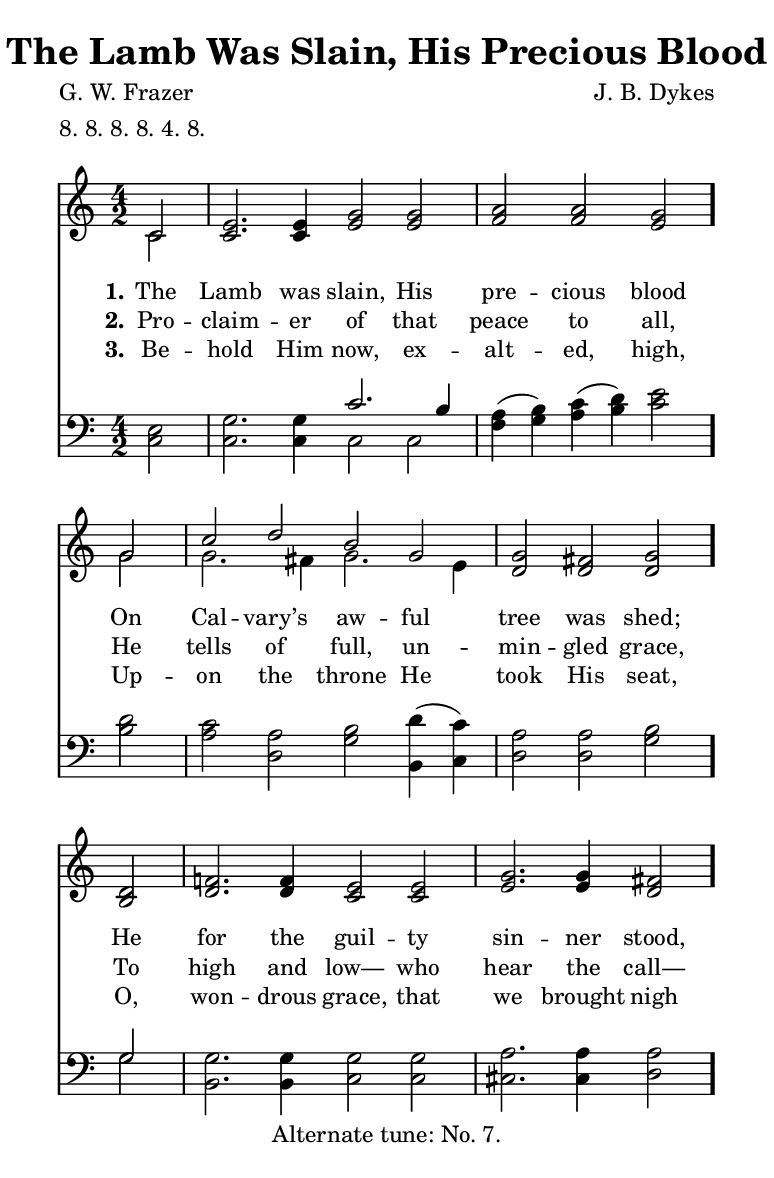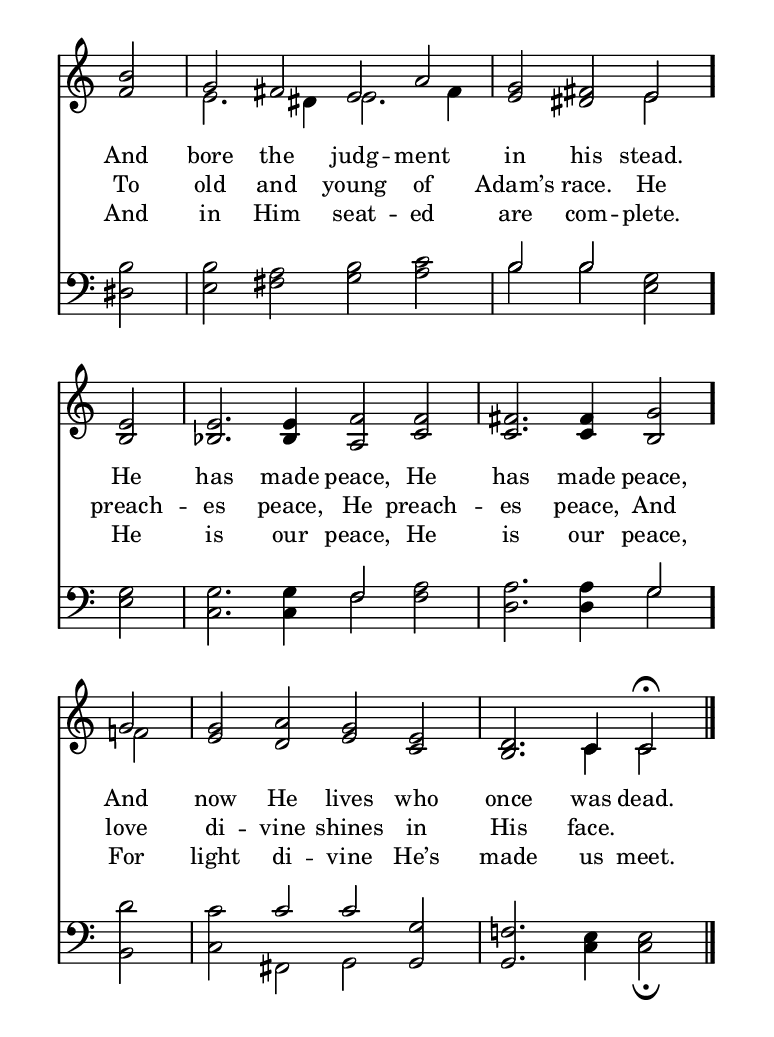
\include "common/global.ily"
\paper {
  \include "common/paper.ily"
  system-count = #(cond (is-eogsized 4) (#t #f))
  oddFooterMarkup = \markup { \fill-line { \on-the-fly \first-page "Alternate tune: No. 7." } }
}

\header{
  hymnnumber = "123"
  title = "The Lamb Was Slain, His Precious Blood"
  tunename = "Melita"
  meter = "8. 8. 8. 8. 4. 8."
  poet = "G. W. Frazer"
  composer = "J. B. Dykes"
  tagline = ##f
}

% for fermata in MIDI
ta = { \tempo 2=80 }
tb = { \tempo 2=40 }

global = {
  \include "common/overrides.ily"
  \override Staff.TimeSignature.style = #'numbered
  \time 4/2
  \override Score.MetronomeMark.transparent = ##t % hide all fermata changes too
  \ta
  \key c \major
  \partial 2
  \autoBeamOff
}

notesSoprano = {
\global
\relative c' {

c2 | e2. e4 g2 g | a a g
g | c d b g | g fis g
d | f!2. f4 e2 e | g2. g4 fis2
b | g fis e a | g fis e
e | e2. e4 f2 f2 | fis2. fis4 g2
g | g a g e | d2. c4 \tb c2 \fermata \ta

  \bar "|."

}
}

notesAlto = {
\global
\relative e' {

c2 c2. c4 e2 e | f f e
g2 | g2. fis4 g2. e4 | d2 d d % original has impossible timing for second dotted half (not dotted in original)
b2 | d2. d4 c2 c | e2. e4 d2
fis2 | e2. dis4 e2. fis4 | e2 dis e
b2 | bes2. bes4 a2 c | c2. c4 b2
f'!2 | e d e c | b2. c4 c2

}
}

notesTenor = {
\global
\relative a {

e2 | g2. g4 c2. b4 | a4( b) c( d) e2
d2 | c a b d4( c) | a2 a b
g2 | g2. g4 g2 g | a2. a4 a2
b2 | b a b c | b b g
g2 | g2. g4 f2 a | a2. a4 g2
d'2 | c c c g | f!2. e4 e2

}
}

notesBass = {
\global
\relative f {

c2 | c2. c4 c2 c | f4( g) a( b) c2
b2 | a d, g b,4( c) | d2 d g
g2 | b,2. b4 c2 c | cis2. cis4 d2
dis2 | e fis g a | b b e,
e2 | c2. c4 f2 f | d2. d4 g2
b,2 | c fis, g g | g2. c4 \tb c2_\fermata \ta


}
}

wordsA = \lyricmode {
\set stanza = "1."

The Lamb was slain, His pre -- cious blood \bar "."
On Cal -- vary’s aw -- ful tree was shed; \bar "."
He for the guil -- ty sin -- ner stood, \bar "."
And bore the judg -- ment in his stead. \bar "."
He has made peace, He has made peace, \bar "."
And now He lives who once was dead. \bar "."

}

wordsB = \lyricmode {
\set stanza = "2."

Pro -- claim -- er of that peace to all,
He tells of full, un -- min -- gled grace,
To high and low— who hear the call—
To old and young of Adam’s race.
He preach -- es peace, He preach -- es peace,
And love di -- vine shines in His face.

}

wordsC = \lyricmode {
\set stanza = "3."

Be -- hold Him now, ex -- alt -- ed, high,
Up -- on the throne He took His seat,
O, won -- drous grace, that we brought nigh
And in Him seat -- ed are com -- plete.
He is our peace, He is our peace,
For light di -- vine He’s made us meet.

}

\score {
  \context ChoirStaff <<
    \context Staff = upper <<
      \set Staff.autoBeaming = ##f
      \set ChoirStaff.systemStartDelimiter = #'SystemStartBar
      \set ChoirStaff.printPartCombineTexts = ##f
      \partcombine #'(2 . 9) \notesSoprano \notesAlto
      \context NullVoice = sopranos { \voiceOne << \notesSoprano >> }
      \context NullVoice = altos { \voiceTwo << \notesAlto >> }
      \context Lyrics = one   \lyricsto sopranos \wordsA
      \context Lyrics = two   \lyricsto sopranos \wordsB
      \context Lyrics = three \lyricsto sopranos \wordsC
    >>
    \context Staff = men <<
      \set Staff.autoBeaming = ##f
      \clef bass
      \set ChoirStaff.printPartCombineTexts = ##f
      \partcombine #'(2 . 9) \notesTenor \notesBass
      \context NullVoice = tenors { \voiceOne << \notesTenor >> }
      \context NullVoice = basses { \voiceTwo << \notesBass >> }
    >>
  >>
  \layout {
    \include "common/layout.ily"
  }
  \midi{
    \include "common/midi.ily"
  }
}

\version "2.19.49"  % necessary for upgrading to future LilyPond versions.

% vi:set et ts=2 sw=2 ai nocindent syntax=lilypond:
